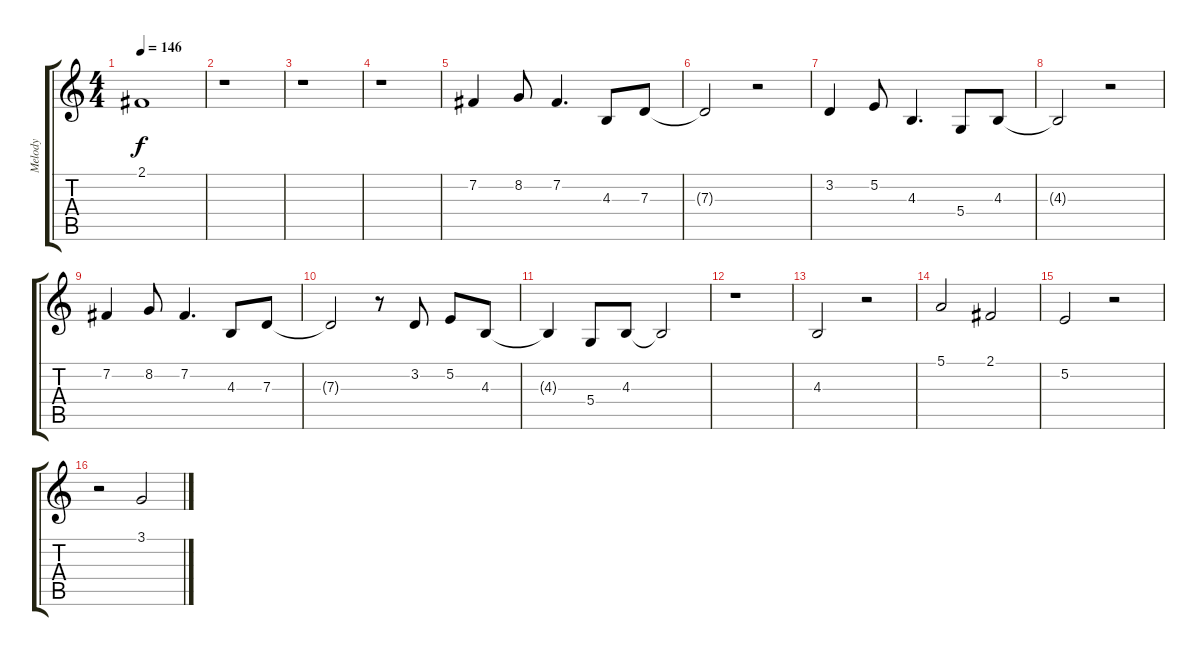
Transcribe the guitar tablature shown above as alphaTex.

\track ("Melody" "Melody") {instrument acousticgrandpiano}
\staff {score tabs}
\tuning (E4 B3 G3 D3 A2 E2) {hide}
\ts (4 4)
\tempo 146
\clef g2
\ks c
2.1.1{dy f} |
r.1 |
r.1 |
r.1 |
7.2.4 8.2.8 7.2.4{d} 4.3.8 7.3.8 |
7.3{t}.2 r.2 |
3.2.4 5.2.8 4.3.4{d} 5.4.8 4.3.8 |
4.3{t}.2 r.2 |
7.2.4 8.2.8 7.2.4{d} 4.3.8 7.3.8 |
7.3{t}.2 r.8 3.2.8 5.2.8 4.3.8 |
4.3{t}.4 5.4.8 4.3.8 4.3{t}.2 |
r.1 |
4.3.2 r.2 |
5.1.2 2.1.2 |
5.2.2 r.2 |
r.2 3.1.2
